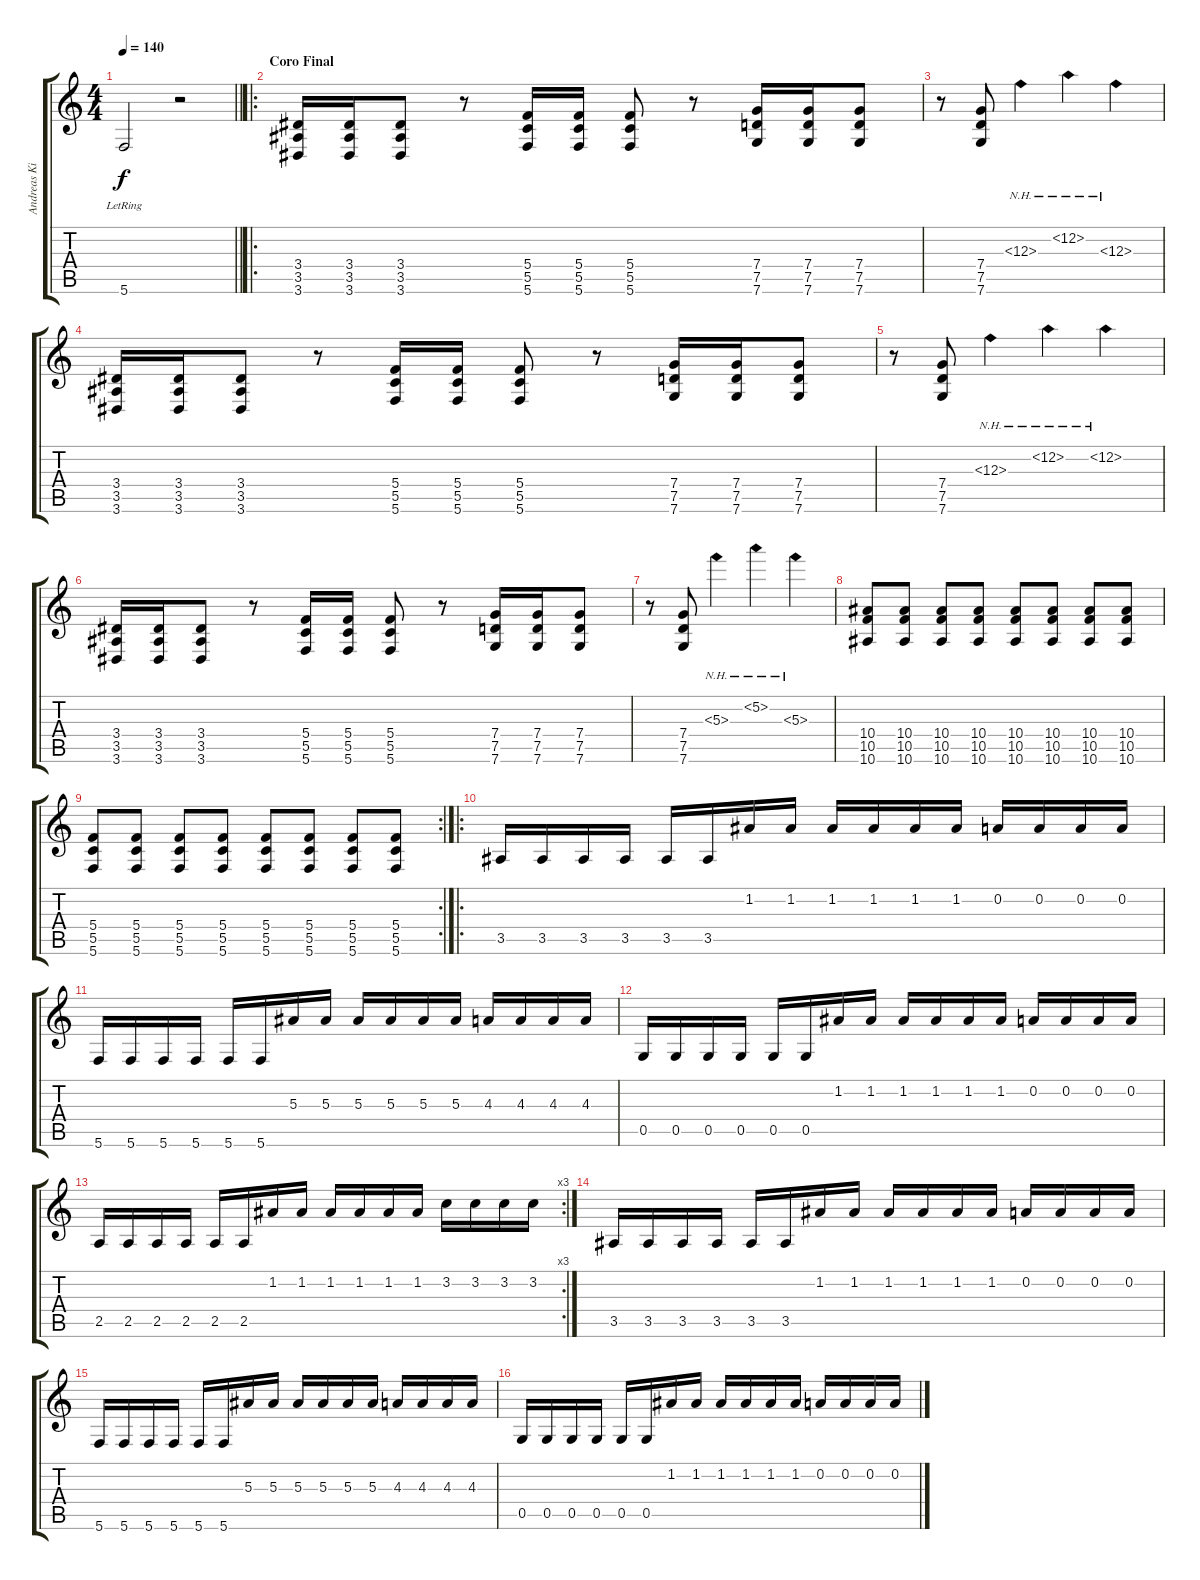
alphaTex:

\track ("Andreas Kisser \"Sepulculo\"" "Andreas Ki") {instrument distortionguitar}
\staff {score tabs}
\tuning (D4 A3 F3 C3 G2 C2) {hide}
\ts (4 4)
\tempo 140
\clef g2
\barLineRight lightlight
\ks c
5.6{lr}.2{dy f} r.2 |
\ro
\section ("" "Coro Final")
(3.4 3.5 3.6).16{instrument distortionguitar} (3.4 3.5 3.6).16{instrument distortionguitar} (3.4 3.5 3.6).8 r.8 (5.4 5.5 5.6).16 (5.4 5.5 5.6).16 (5.4 5.5 5.6).8 r.8 (7.4 7.5 7.6).16 (7.4 7.5 7.6).16 (7.4 7.5 7.6).8 |
r.8 (7.4 7.5 7.6).8 12.3{nh}.4 12.2{nh}.4 12.3{nh}.4 |
(3.4 3.5 3.6).16{instrument distortionguitar} (3.4 3.5 3.6).16{instrument distortionguitar} (3.4 3.5 3.6).8 r.8 (5.4 5.5 5.6).16 (5.4 5.5 5.6).16 (5.4 5.5 5.6).8 r.8 (7.4 7.5 7.6).16 (7.4 7.5 7.6).16 (7.4 7.5 7.6).8 |
r.8 (7.4 7.5 7.6).8 12.3{nh}.4 12.2{nh}.4 13.2{nh}.4 |
(3.4 3.5 3.6).16{instrument distortionguitar} (3.4 3.5 3.6).16{instrument distortionguitar} (3.4 3.5 3.6).8 r.8 (5.4 5.5 5.6).16 (5.4 5.5 5.6).16 (5.4 5.5 5.6).8 r.8 (7.4 7.5 7.6).16 (7.4 7.5 7.6).16 (7.4 7.5 7.6).8 |
r.8 (7.4 7.5 7.6).8 5.3{nh}.4 5.2{nh}.4 5.3{nh}.4 |
(10.4 10.5 10.6).8 (10.4 10.5 10.6).8 (10.4 10.5 10.6).8 (10.4 10.5 10.6).8 (10.4 10.5 10.6).8 (10.4 10.5 10.6).8 (10.4 10.5 10.6).8 (10.4 10.5 10.6).8 |
\rc 2
(5.4 5.5 5.6).8 (5.4 5.5 5.6).8 (5.4 5.5 5.6).8 (5.4 5.5 5.6).8 (5.4 5.5 5.6).8 (5.4 5.5 5.6).8 (5.4 5.5 5.6).8 (5.4 5.5 5.6).8 |
\ro
3.5.16 3.5.16 3.5.16 3.5.16 3.5.16 3.5.16 1.2.16 1.2.16 1.2.16 1.2.16 1.2.16 1.2.16 0.2.16 0.2.16 0.2.16 0.2.16 |
5.6.16 5.6.16 5.6.16 5.6.16 5.6.16 5.6.16 5.3.16 5.3.16 5.3.16 5.3.16 5.3.16 5.3.16 4.3.16 4.3.16 4.3.16 4.3.16 |
0.5.16 0.5.16 0.5.16 0.5.16 0.5.16 0.5.16 1.2.16 1.2.16 1.2.16 1.2.16 1.2.16 1.2.16 0.2.16 0.2.16 0.2.16 0.2.16 |
\rc 3
2.5.16 2.5.16 2.5.16 2.5.16 2.5.16 2.5.16 1.2.16 1.2.16 1.2.16 1.2.16 1.2.16 1.2.16 3.2.16 3.2.16 3.2.16 3.2.16 |
3.5.16 3.5.16 3.5.16 3.5.16 3.5.16 3.5.16 1.2.16 1.2.16 1.2.16 1.2.16 1.2.16 1.2.16 0.2.16 0.2.16 0.2.16 0.2.16 |
5.6.16 5.6.16 5.6.16 5.6.16 5.6.16 5.6.16 5.3.16 5.3.16 5.3.16 5.3.16 5.3.16 5.3.16 4.3.16 4.3.16 4.3.16 4.3.16 |
0.5.16 0.5.16 0.5.16 0.5.16 0.5.16 0.5.16 1.2.16 1.2.16 1.2.16 1.2.16 1.2.16 1.2.16 0.2.16 0.2.16 0.2.16 0.2.16
